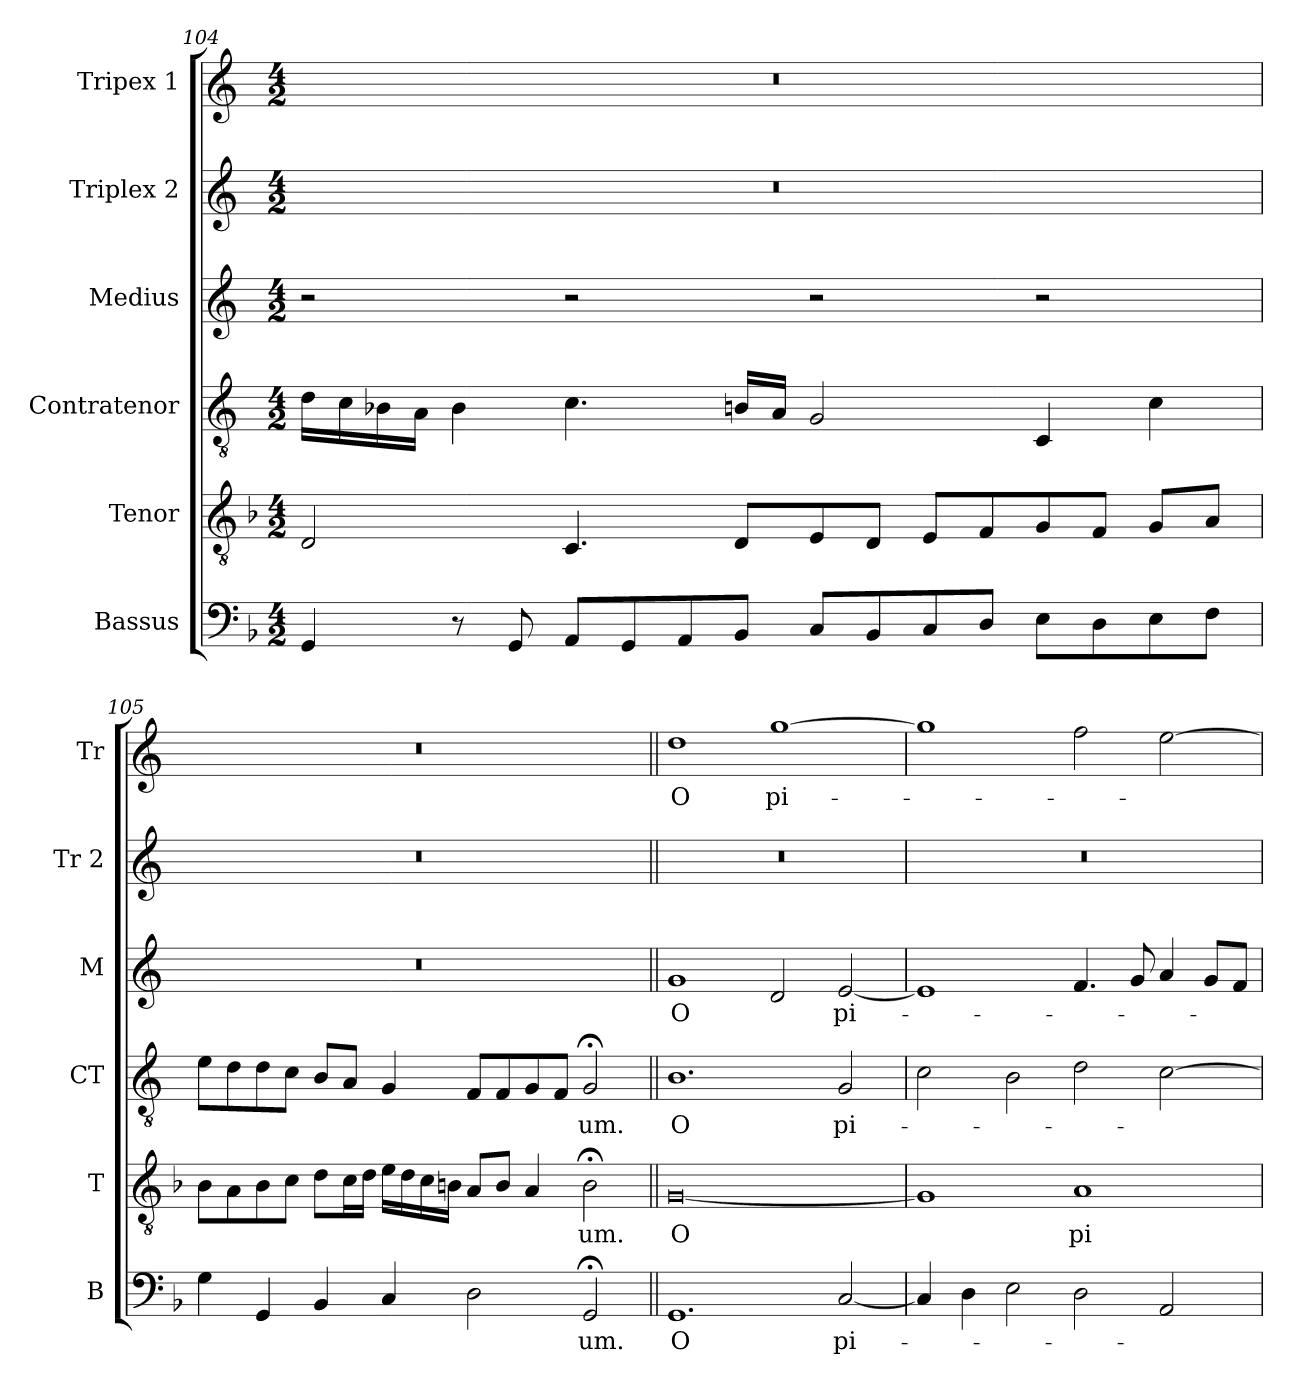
**kern	**text	**kern	**text	**kern	**text	**kern	**text	**kern	**kern	**text
*part6	*part6	*part5	*part5	*part4	*part4	*part3	*part3	*part2	*part1	*part1
*staff6	*staff6	*staff5	*staff5	*staff4	*staff4	*staff3	*staff3	*staff2	*staff1	*staff1
*I"Bassus	*	*I"Tenor	*	*I"Contratenor	*	*I"Medius	*	*I"Triplex 2	*I"Tripex 1	*
*I'B	*	*I'T	*	*I'CT	*	*I'M	*	*I'Tr 2	*I'Tr	*
!!LO:LB:g=z
*clefF4	*	*clefGv2	*	*clefGv2	*	*clefG2	*	*clefG2	*clefG2	*
*	*	*ITrd7c12	*	*ITrd7c12	*	*	*	*	*	*
*k[b-]	*	*k[b-]	*	*k[]	*	*k[]	*	*k[]	*k[]	*
*F:	*	*F:	*	*C:	*	*C:	*	*C:	*C:	*
*M4/2	*	*M4/2	*	*M4/2	*	*M4/2	*	*M4/2	*M4/2	*
=104	=104	=104	=104	=104	=104	=104	=104	=104	=104	=104
!	!	!	!	!	!	!	!	!LO:N:vis=1	!LO:N:vis=1	!
4GGi/	.	2DDi/	.	16Di\LL	.	2r	.	0r	0r	.
.	.	.	.	16Ci\	.	.	.	.	.	.
.	.	.	.	16BB-Xi\	.	.	.	.	.	.
.	.	.	.	16AAi\JJ	.	.	.	.	.	.
8r	.	.	.	4BB-i\	.	.	.	.	.	.
8GGi/	.	.	.	.	.	.	.	.	.	.
8AAi/L	.	4.CCi/	.	4.Ci\	.	2r	.	.	.	.
8GGi/	.	.	.	.	.	.	.	.	.	.
8AAi/	.	.	.	.	.	.	.	.	.	.
8BB-i/J	.	8DDi/L	.	16BBni/LL	.	.	.	.	.	.
.	.	.	.	16AAi/JJ	.	.	.	.	.	.
8Ci/L	.	8EEi/	.	2GGi/	.	2r	.	.	.	.
8BB-i/	.	8DDi/J	.	.	.	.	.	.	.	.
8Ci/	.	8EEi/L	.	.	.	.	.	.	.	.
8Di/J	.	8FFi/	.	.	.	.	.	.	.	.
8Ei\L	.	8GGi/	.	4CCi/	.	2r	.	.	.	.
8Di\	.	8FFi/J	.	.	.	.	.	.	.	.
8Ei\	.	8GGi/L	.	4Ci\	.	.	.	.	.	.
8Fi\J	.	8AAi/J	.	.	.	.	.	.	.	.
=105	=105	=105	=105	=105	=105	=105	=105	=105	=105	=105
!	!	!	!	!	!	!LO:N:vis=1	!	!LO:N:vis=1	!LO:N:vis=1	!
4Gi\	.	8BB-i\L	.	8Ei\L	.	0r	.	0r	0r	.
.	.	8AAi\	.	8Di\	.	.	.	.	.	.
4GGi/	.	8BB-i\	.	8Di\	.	.	.	.	.	.
.	.	8Ci\J	.	8Ci\J	.	.	.	.	.	.
4BB-i/	.	8Di\L	.	8BBi/L	.	.	.	.	.	.
.	.	16Ci\L	.	8AAi/J	.	.	.	.	.	.
.	.	16Di\JJ	.	.	.	.	.	.	.	.
4Ci/	.	16Ei\LL	.	4GGi/	.	.	.	.	.	.
.	.	16Di\	.	.	.	.	.	.	.	.
.	.	16Ci\	.	.	.	.	.	.	.	.
.	.	16BBni\JJ	.	.	.	.	.	.	.	.
2Di\	.	8AAi/L	.	8FFi/L	.	.	.	.	.	.
.	.	8BBi/J	.	8FFi/	.	.	.	.	.	.
.	.	4AAi/	.	8GGi/	.	.	.	.	.	.
.	.	.	.	8FFi/J	.	.	.	.	.	.
!	!LO:LY:b:color=#FF0000	!	!	!	!	!	!	!	!	!
!	!	!	!LO:LY:b:color=#FF0000	!	!	!	!	!	!	!
!	!	!	!	!	!LO:LY:b:color=#FF0000	!	!	!	!	!
2GG;i/	-um.	2BB;i\	-um.	2GG;i/	-um.	.	.	.	.	.
!!LO:LB:g=z
=106||	=106||	=106||	=106||	=106||	=106||	=106||	=106||	=106||	=106||	=106||
!	!LO:LY:b:color=#000000	!	!	!	!	!	!	!	!	!
!	!	!	!LO:LY:b:color=#000000	!	!	!	!	!	!	!
!	!	!	!	!	!LO:LY:b:color=#000000	!	!	!	!	!
!	!	!	!	!	!	!	!LO:LY:b:color=#000000	!LO:N:vis=1	!	!
!	!	!	!	!	!	!	!	!	!	!LO:LY:b:color=#000000
1.GGi	O	[<0GGi	O	1.BBi	O	1gi	O	0r	1ddi	O
!	!	!	!	!	!	!	!	!	!	!LO:LY:b:color=#000000
.	.	.	.	.	.	2di/	.	.	[>1ggi	pi-
!	!LO:LY:b:color=#000000	!	!	!	!	!	!	!	!	!
!	!	!	!	!	!LO:LY:b:color=#000000	!	!	!	!	!
!	!	!	!	!	!	!	!LO:LY:b:color=#000000	!	!	!
[<2Ci/	pi-	.	.	2GGi/	pi-	[<2ei/	pi-	.	.	.
=107	=107	=107	=107	=107	=107	=107	=107	=107	=107	=107
!	!	!	!	!	!	!	!	!LO:N:vis=1	!	!
4Ci/]	.	1GGi]	.	2Ci\	.	1ei]	.	0r	1ggi]	.
4Di\	.	.	.	.	.	.	.	.	.	.
2Ei\	.	.	.	2BBi\	.	.	.	.	.	.
!	!	!	!LO:LY:b:color=#000000	!	!	!	!	!	!	!
2Di\	.	1AAi	pi-	2Di\	.	4.fi/	.	.	2ffi\	.
.	.	.	.	.	.	8gi/	.	.	.	.
2AAi/	.	.	.	[>2Ci\	.	4ai/	.	.	[>2eei\	.
.	.	.	.	.	.	8gi/L	.	.	.	.
.	.	.	.	.	.	8fi/J	.	.	.	.
=	=	=	=	=	=	=	=	=	=	=
*-	*-	*-	*-	*-	*-	*-	*-	*-	*-	*-
